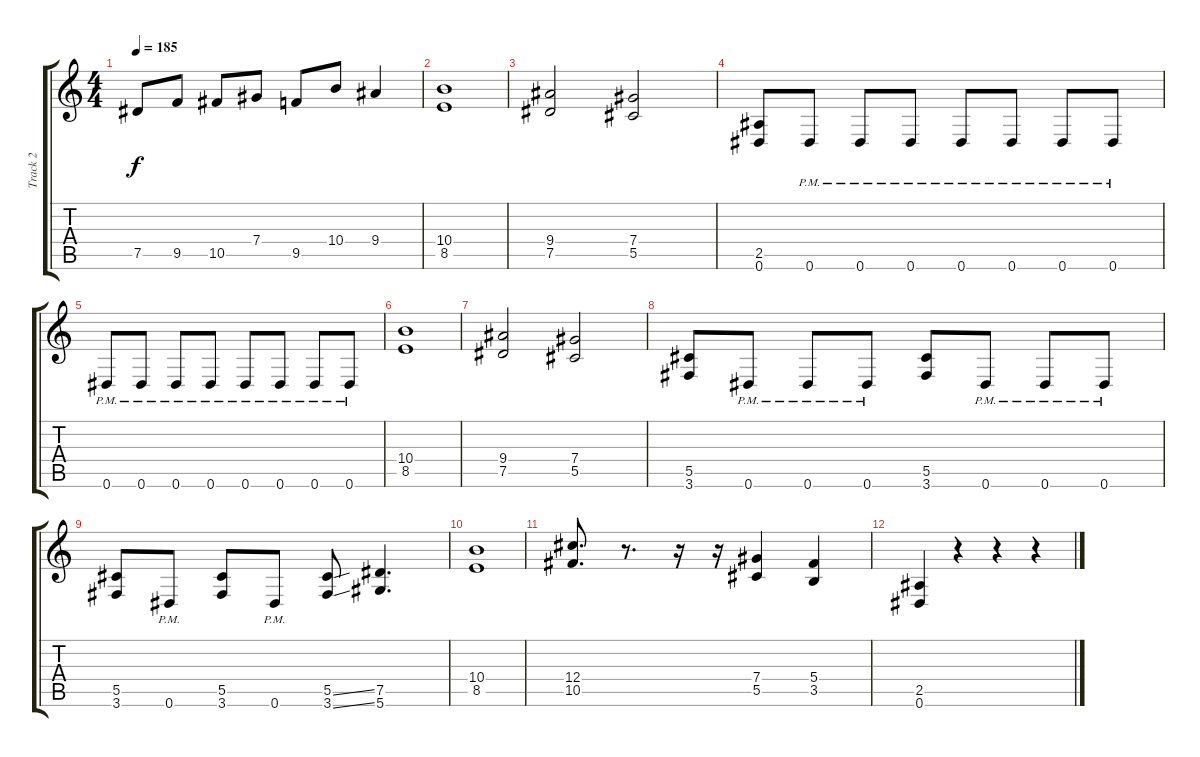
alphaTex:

\track ("Track 2" "Track 2") {instrument distortionguitar}
\staff {score tabs}
\tuning (Eb4 Bb3 Gb3 Db3 Ab2 Eb2) {hide}
\ts (4 4)
\tempo 185
\clef g2
\ks c
7.5.8{dy f} 9.5.8 10.5.8 7.4.8 9.5.8 10.4.8 9.4.4 |
(10.4 8.5).1 |
(9.4 7.5).2 (7.4 5.5).2 |
(2.5 0.6).8 0.6{pm}.8 0.6{pm}.8 0.6{pm}.8 0.6{pm}.8 0.6{pm}.8 0.6{pm}.8 0.6{pm}.8 |
0.6{pm}.8 0.6{pm}.8 0.6{pm}.8 0.6{pm}.8 0.6{pm}.8 0.6{pm}.8 0.6{pm}.8 0.6{pm}.8 |
(10.4 8.5).1 |
(9.4 7.5).2 (7.4 5.5).2 |
(5.5 3.6).8 0.6{pm}.8 0.6{pm}.8 0.6{pm}.8 (5.5 3.6).8 0.6{pm}.8 0.6{pm}.8 0.6{pm}.8 |
(5.5 3.6).8 0.6{pm}.8 (5.5 3.6).8 0.6{pm}.8 (5.5{ss} 3.6{ss}).8 (7.5 5.6).4{d} |
(10.4 8.5).1 |
(12.4 10.5).8{d} r.8{d} r.16 r.16 (7.4 5.5).4 (5.4 3.5).4 |
(2.5 0.6).4 r.4 r.4 r.4
